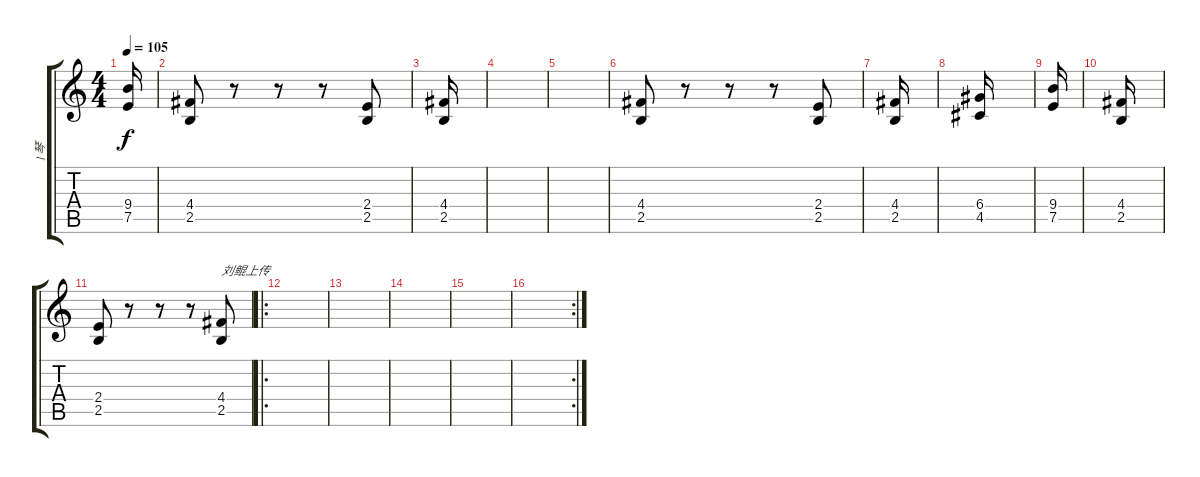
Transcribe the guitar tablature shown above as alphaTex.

\track ("1琴" "1琴") {instrument distortionguitar}
\staff {score tabs}
\tuning (E4 B3 G3 D3 A2 E2) {hide}
\ts (4 4)
\tempo 105
\clef g2
\ks c
(9.4 7.5).16{dy f} |
(4.4 2.5).8 r.8 r.8 r.8 (2.4 2.5).8 |
(4.4 2.5).16 |
|
|
(4.4 2.5).8 r.8 r.8 r.8 (2.4 2.5).8 |
(4.4 2.5).16 |
(6.4 4.5).16 |
(9.4 7.5).16 |
(4.4 2.5).16 |
(2.4 2.5).8 r.8 r.8 r.8 (4.4 2.5).8{txt "刘鲲上传"} |
\ro
|
|
|
|
\rc 2
